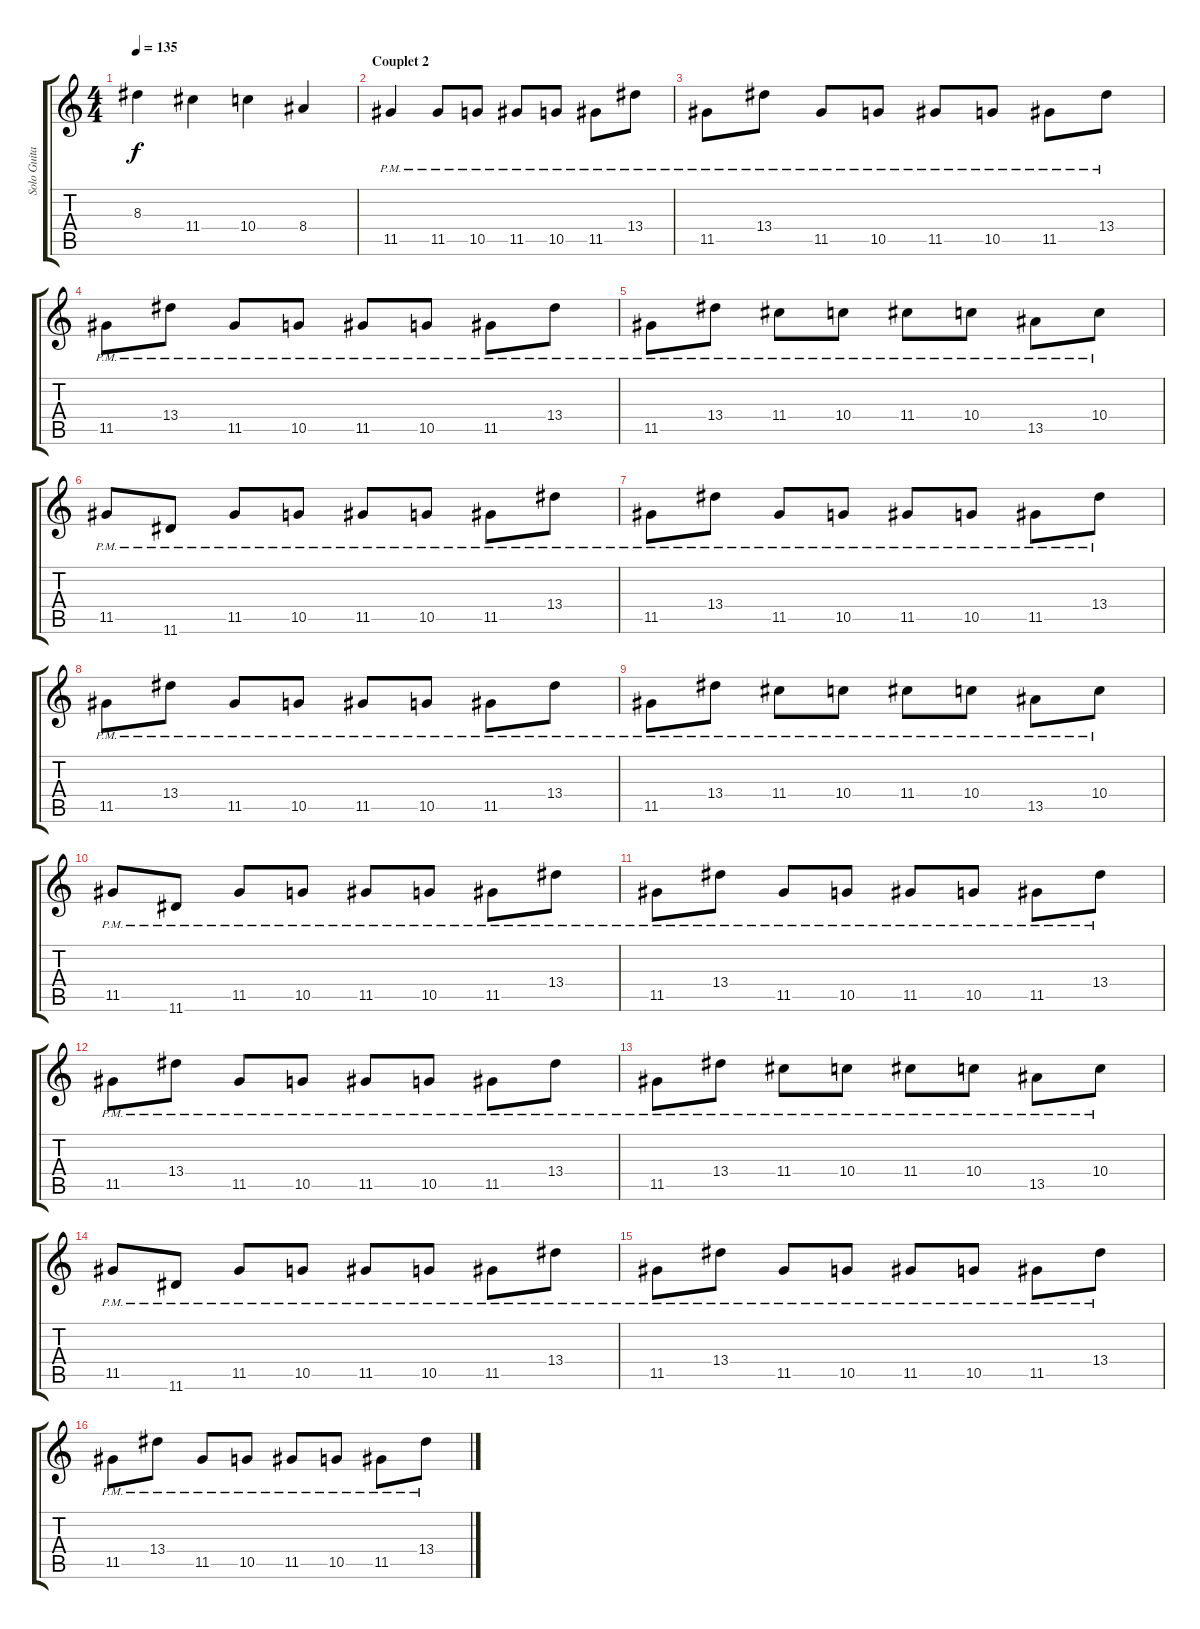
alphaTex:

\track ("Solo Guitar" "Solo Guita") {instrument distortionguitar}
\staff {score tabs}
\tuning (E4 B3 G3 D3 A2 E2) {hide}
\ts (4 4)
\tempo 135
\clef g2
\ks c
8.3.4{dy f} 11.4.4 10.4.4 8.4.4 |
\section ("" "Couplet 2")
11.5{pm}.4 11.5{pm}.8 10.5{pm}.8 11.5{pm}.8 10.5{pm}.8 11.5{pm}.8 13.4{pm}.8 |
11.5{pm}.8 13.4{pm}.8 11.5{pm}.8 10.5{pm}.8 11.5{pm}.8 10.5{pm}.8 11.5{pm}.8 13.4{pm}.8 |
11.5{pm}.8 13.4{pm}.8 11.5{pm}.8 10.5{pm}.8 11.5{pm}.8 10.5{pm}.8 11.5{pm}.8 13.4{pm}.8 |
11.5{pm}.8 13.4{pm}.8 11.4{pm}.8 10.4{pm}.8 11.4{pm}.8 10.4{pm}.8 13.5{pm}.8 10.4{pm}.8 |
11.5{pm}.8 11.6{pm}.8 11.5{pm}.8 10.5{pm}.8 11.5{pm}.8 10.5{pm}.8 11.5{pm}.8 13.4{pm}.8 |
11.5{pm}.8 13.4{pm}.8 11.5{pm}.8 10.5{pm}.8 11.5{pm}.8 10.5{pm}.8 11.5{pm}.8 13.4{pm}.8 |
11.5{pm}.8 13.4{pm}.8 11.5{pm}.8 10.5{pm}.8 11.5{pm}.8 10.5{pm}.8 11.5{pm}.8 13.4{pm}.8 |
11.5{pm}.8 13.4{pm}.8 11.4{pm}.8 10.4{pm}.8 11.4{pm}.8 10.4{pm}.8 13.5{pm}.8 10.4{pm}.8 |
11.5{pm}.8 11.6{pm}.8 11.5{pm}.8 10.5{pm}.8 11.5{pm}.8 10.5{pm}.8 11.5{pm}.8 13.4{pm}.8 |
11.5{pm}.8 13.4{pm}.8 11.5{pm}.8 10.5{pm}.8 11.5{pm}.8 10.5{pm}.8 11.5{pm}.8 13.4{pm}.8 |
11.5{pm}.8 13.4{pm}.8 11.5{pm}.8 10.5{pm}.8 11.5{pm}.8 10.5{pm}.8 11.5{pm}.8 13.4{pm}.8 |
11.5{pm}.8 13.4{pm}.8 11.4{pm}.8 10.4{pm}.8 11.4{pm}.8 10.4{pm}.8 13.5{pm}.8 10.4{pm}.8 |
11.5{pm}.8 11.6{pm}.8 11.5{pm}.8 10.5{pm}.8 11.5{pm}.8 10.5{pm}.8 11.5{pm}.8 13.4{pm}.8 |
11.5{pm}.8 13.4{pm}.8 11.5{pm}.8 10.5{pm}.8 11.5{pm}.8 10.5{pm}.8 11.5{pm}.8 13.4{pm}.8 |
11.5{pm}.8 13.4{pm}.8 11.5{pm}.8 10.5{pm}.8 11.5{pm}.8 10.5{pm}.8 11.5{pm}.8 13.4{pm}.8
